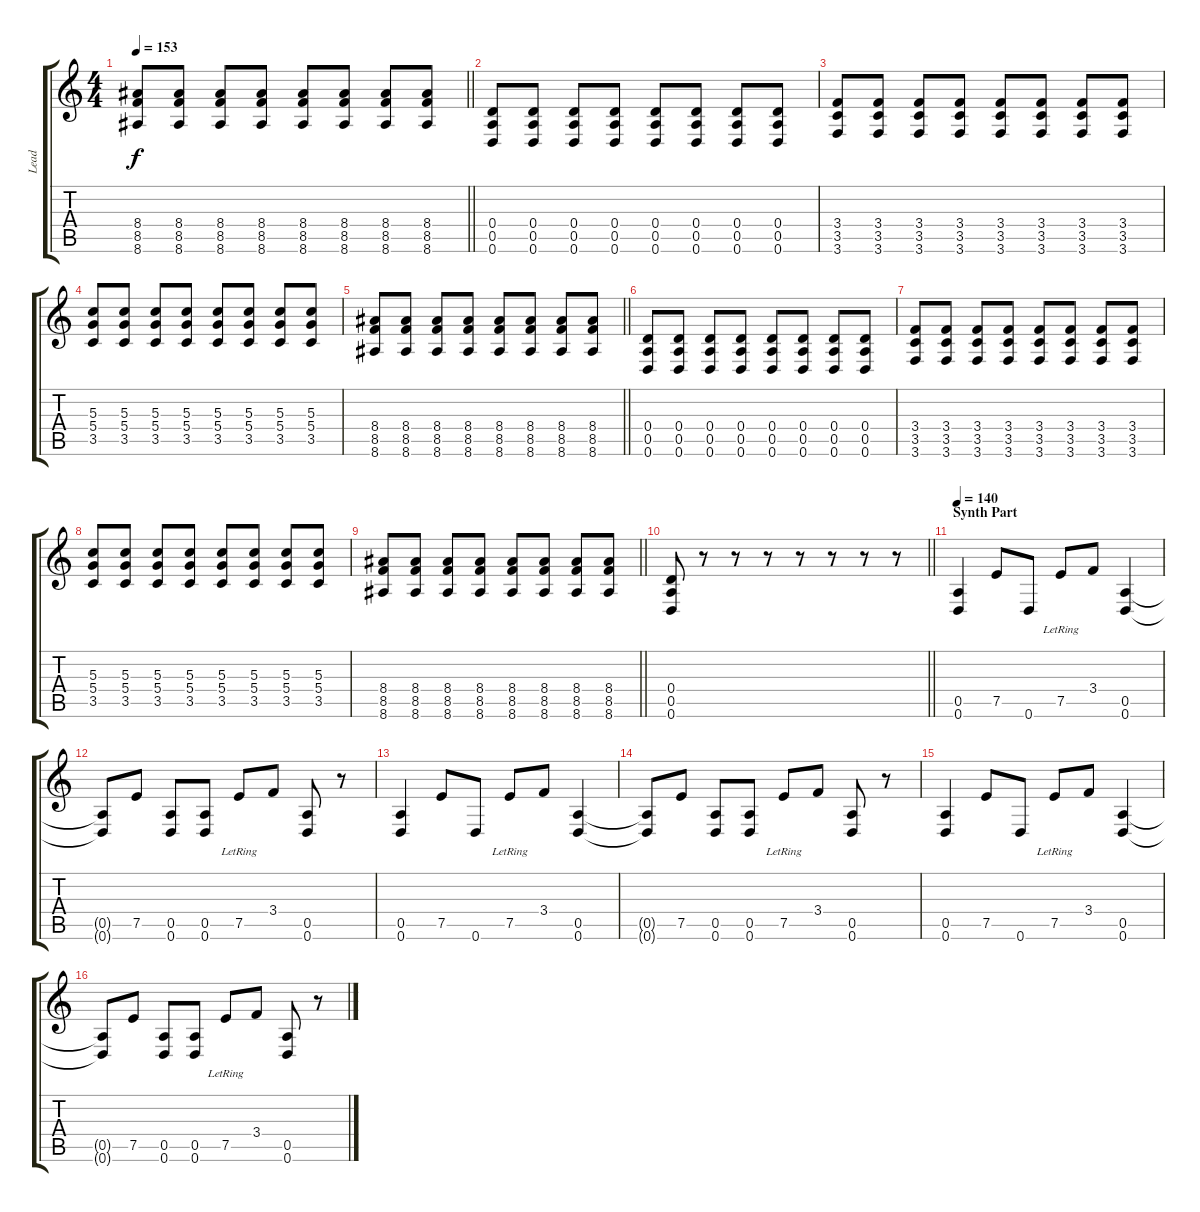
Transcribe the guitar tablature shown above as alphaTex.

\track ("Lead" "Lead") {instrument distortionguitar}
\staff {score tabs}
\tuning (E4 B3 G3 D3 A2 D2) {hide}
\ts (4 4)
\tempo 153
\clef g2
\barLineRight lightlight
\ks c
(8.4 8.5 8.6).8{dy f} (8.4 8.5 8.6).8 (8.4 8.5 8.6).8 (8.4 8.5 8.6).8 (8.4 8.5 8.6).8 (8.4 8.5 8.6).8 (8.4 8.5 8.6).8 (8.4 8.5 8.6).8 |
(0.4 0.5 0.6).8 (0.4 0.5 0.6).8 (0.4 0.5 0.6).8 (0.4 0.5 0.6).8 (0.4 0.5 0.6).8 (0.4 0.5 0.6).8 (0.4 0.5 0.6).8 (0.4 0.5 0.6).8 |
(3.4 3.5 3.6).8 (3.4 3.5 3.6).8 (3.4 3.5 3.6).8 (3.4 3.5 3.6).8 (3.4 3.5 3.6).8 (3.4 3.5 3.6).8 (3.4 3.5 3.6).8 (3.4 3.5 3.6).8 |
(5.3 5.4 3.5).8 (5.3 5.4 3.5).8 (5.3 5.4 3.5).8 (5.3 5.4 3.5).8 (5.3 5.4 3.5).8 (5.3 5.4 3.5).8 (5.3 5.4 3.5).8 (5.3 5.4 3.5).8 |
\barLineRight lightlight
(8.4 8.5 8.6).8 (8.4 8.5 8.6).8 (8.4 8.5 8.6).8 (8.4 8.5 8.6).8 (8.4 8.5 8.6).8 (8.4 8.5 8.6).8 (8.4 8.5 8.6).8 (8.4 8.5 8.6).8 |
(0.4 0.5 0.6).8 (0.4 0.5 0.6).8 (0.4 0.5 0.6).8 (0.4 0.5 0.6).8 (0.4 0.5 0.6).8 (0.4 0.5 0.6).8 (0.4 0.5 0.6).8 (0.4 0.5 0.6).8 |
(3.4 3.5 3.6).8 (3.4 3.5 3.6).8 (3.4 3.5 3.6).8 (3.4 3.5 3.6).8 (3.4 3.5 3.6).8 (3.4 3.5 3.6).8 (3.4 3.5 3.6).8 (3.4 3.5 3.6).8 |
(5.3 5.4 3.5).8 (5.3 5.4 3.5).8 (5.3 5.4 3.5).8 (5.3 5.4 3.5).8 (5.3 5.4 3.5).8 (5.3 5.4 3.5).8 (5.3 5.4 3.5).8 (5.3 5.4 3.5).8 |
\barLineRight lightlight
(8.4 8.5 8.6).8 (8.4 8.5 8.6).8 (8.4 8.5 8.6).8 (8.4 8.5 8.6).8 (8.4 8.5 8.6).8 (8.4 8.5 8.6).8 (8.4 8.5 8.6).8 (8.4 8.5 8.6).8 |
\barLineRight lightlight
(0.4 0.5 0.6).8 r.8 r.8 r.8 r.8 r.8 r.8 r.8 |
\section ("" "Synth Part")
\tempo 140
(0.5 0.6).4 7.5.8 0.6.8 7.5{lr}.8 3.4.8 (0.5 0.6).4 |
(0.5{t} 0.6{t}).8 7.5.8 (0.5 0.6).8 (0.5 0.6).8 7.5{lr}.8 3.4.8 (0.5 0.6).8 r.8 |
(0.5 0.6).4 7.5.8 0.6.8 7.5{lr}.8 3.4.8 (0.5 0.6).4 |
(0.5{t} 0.6{t}).8 7.5.8 (0.5 0.6).8 (0.5 0.6).8 7.5{lr}.8 3.4.8 (0.5 0.6).8 r.8 |
(0.5 0.6).4 7.5.8 0.6.8 7.5{lr}.8 3.4.8 (0.5 0.6).4 |
(0.5{t} 0.6{t}).8 7.5.8 (0.5 0.6).8 (0.5 0.6).8 7.5{lr}.8 3.4.8 (0.5 0.6).8 r.8
